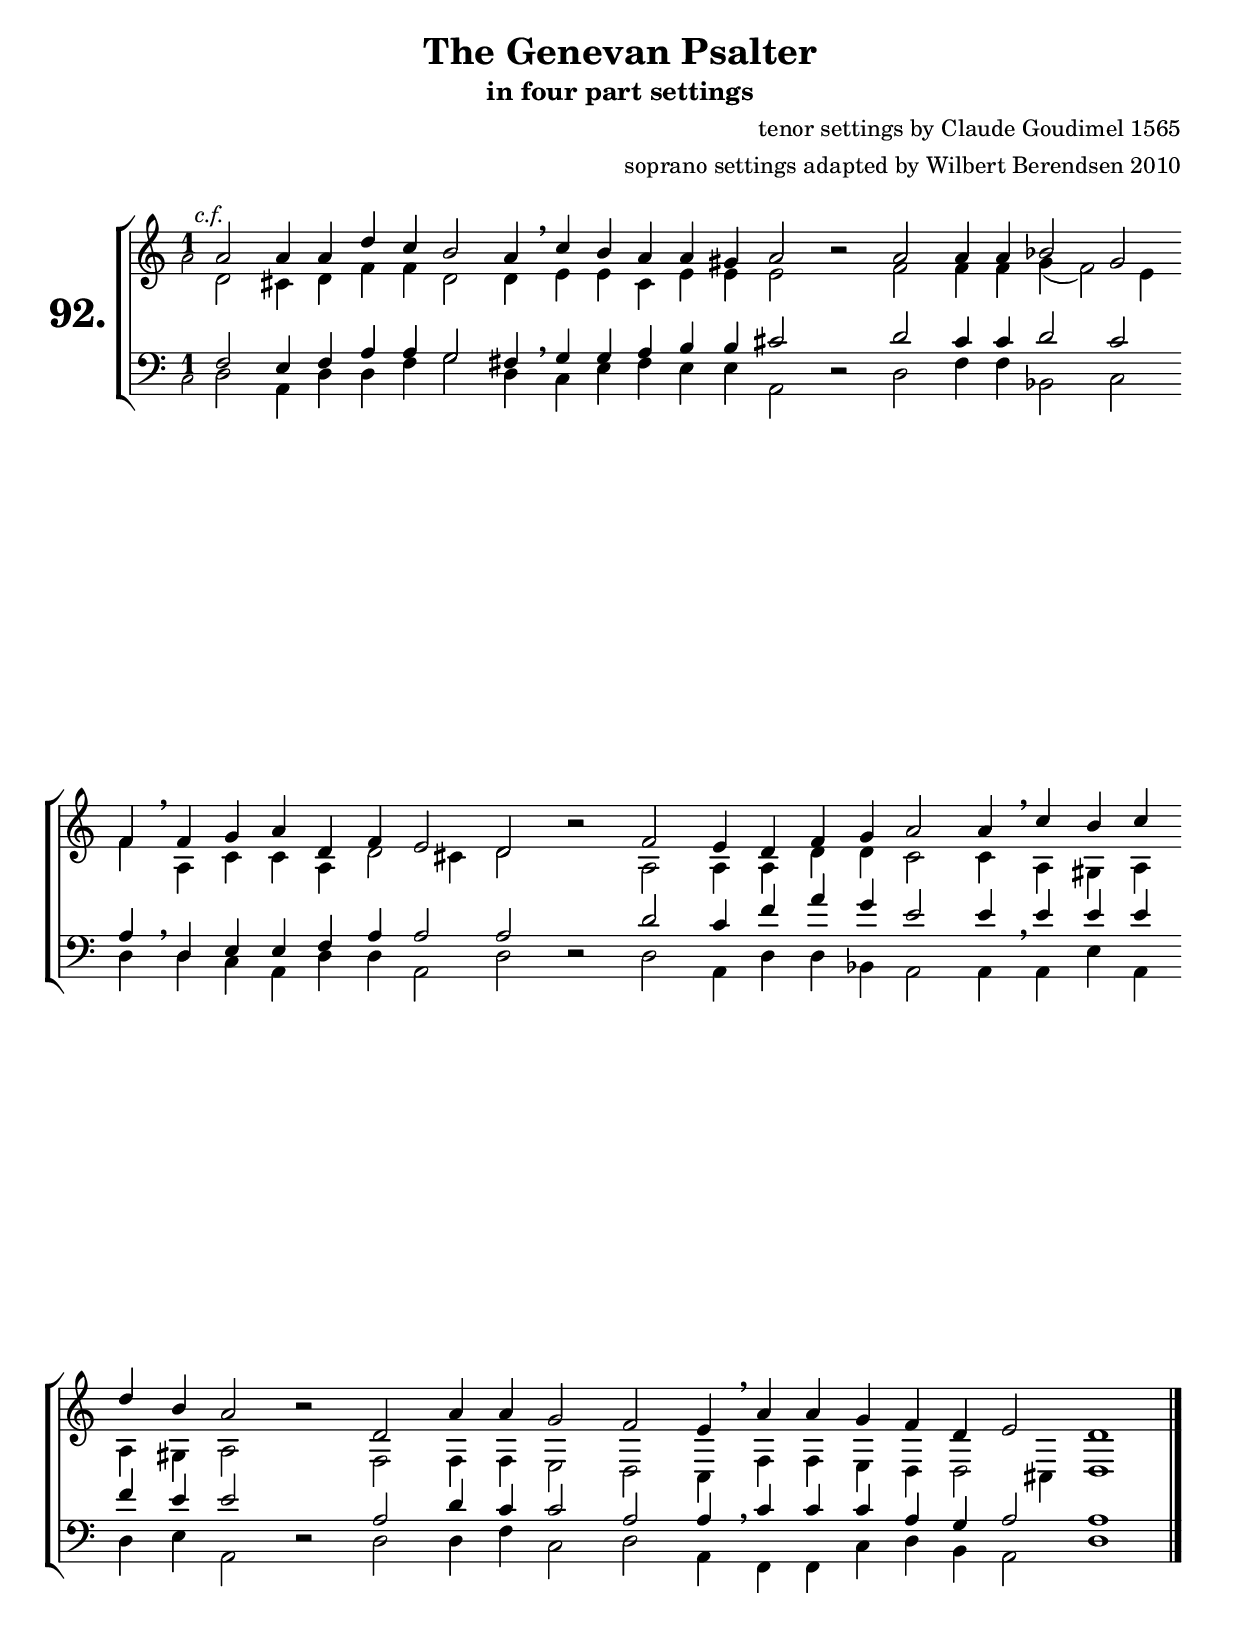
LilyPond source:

\version "2.13.10"

\include "def.ly"

psalm = 92

keySig = {
  \key d \dorian
}

mel = \relative c' {
  a2 a4 a d c b2 a4 \breathe
  c4 b a a gis a2 r
  a2 a4 a bes2 g f4 \breathe
  f4 g a d, f e2 d r
  f2 e4 d f g a2 a4 \breathe
  c4 b c d b a2 r
  d,2 a'4 a g2 f e4 \breathe
  a4 a g f d e2 d1
}

bas = \relative c {
  d2 a4 d d f g2 d4 \breathe
  c4 e f e e a,2 r
  d2 f4 f bes,2 c d4 \breathe
  d4 c a d d a2 d r
  d2 a4 d d bes a2 a4 \breathe
  a4 e' a, d e a,2 r
  d2 d4 f c2 d a4 \breathe
  f4 f c' d b a2 d1
}

sop = \relative c' {
  f2 e4 f a a g2 fis4 \breathe
  e4 e c e e e2 r
  f2 f4 f g( f2) e4 f \breathe
  d4 e e f d2 cis4 d2 r
  a'2 a4 a d d c2 c4 \breathe
  a4 gis a a gis a2 r
  f2 f4 f e2 d c4 \breathe
  f4 f e d d2 cis4 d1
}

alt = \relative c' {
  d2 cis4 d f f d2 d4 \breathe
  g,4 g a b b cis2 r
  d2 c4 c d2 c a4 \breathe
  a4 c c a a a2 a r
  d2 c4 f a g e2 e4 \breathe
  e4 e e f e e2 r
  a,2 d4 c c2 a a4 \breathe
  c4 c c a g a2 a1
}

% modified for soprano setting
altSS = \relative c' {
  d2 cis4 d f f d2 d4 \breathe
  e4 e c e e e2 r
  f2 f4 f g( f2) e4 f \breathe
  a,4 c c a d2 cis4 d2 r
  a2 a4 a d d c2 c4 \breathe
  a4 gis a a gis a2 r
  f2 f4 f e2 d c4 \breathe
  f4 f e d d2 cis4 d1
}

tenSS = \relative c {
  f2 e4 f a a g2 fis4 \breathe
  g4 g a b b cis2 r
  d2 c4 c d2 c a4 \breathe
  d,4 e e f a a2 a r
  d2 c4 f a g e2 e4 \breathe
  e4 e e f e e2 r
  a,2 d4 c c2 a a4 \breathe
  c4 c c a g a2 a1
}


breaks = {
  
}

tenorSetting = \makeTenorSetting #psalm \keySig \sop \alt \mel \bas \breaks
sopranoSetting = \makeSopranoSetting #psalm \keySig \mel \altSS \tenSS \bas \breaks
\score { \sopranoSetting \midi {} \layout {} }
